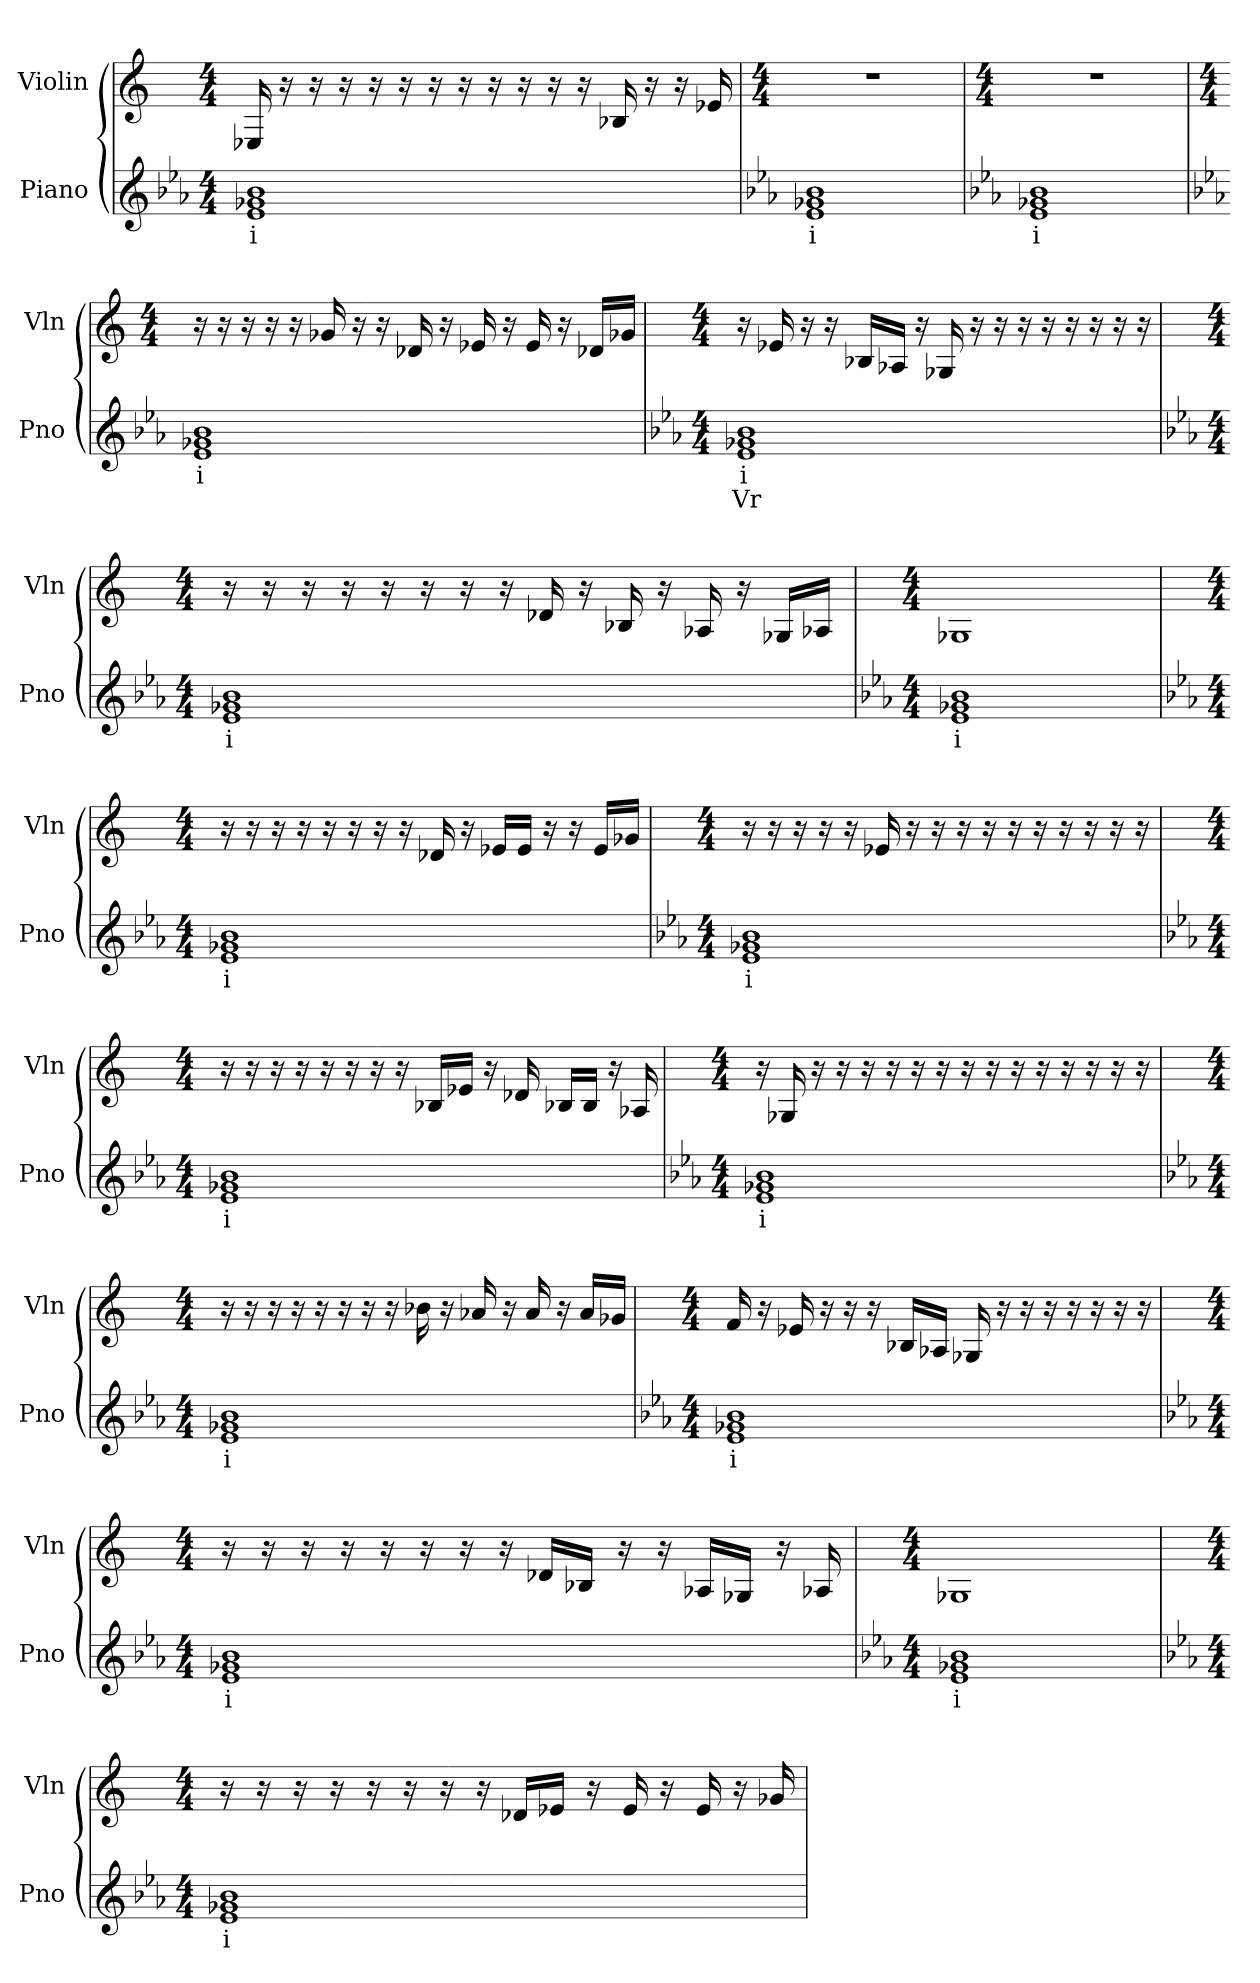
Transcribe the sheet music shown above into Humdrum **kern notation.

**kern	**text	**text	**kern
*part2	*part2	*part2	*part1
*staff2	*staff2	*staff2	*staff1
*I"Piano	*	*	*I"Violin
*I'Pno	*	*	*I'Vln
*k[b-e-a-]	*	*	*
*E-:	*	*	*
*M4/4	*	*	*M4/4
=	=	=	=
1e- 1g-X 1b-	i	.	16E-X
.	.	.	16r
.	.	.	16r
.	.	.	16r
.	.	.	16r
.	.	.	16r
.	.	.	16r
.	.	.	16r
.	.	.	16r
.	.	.	16r
.	.	.	16r
.	.	.	16r
.	.	.	16B-X
.	.	.	16r
.	.	.	16r
.	.	.	16e-X
=	=	=	=
*k[b-e-a-]	*	*	*
*E-:	*	*	*
*	*	*	*M4/4
1e- 1g-X 1b-	i	.	1r
=	=	=	=
*k[b-e-a-]	*	*	*
*E-:	*	*	*
*	*	*	*M4/4
1e- 1g-X 1b-	i	.	1r
=	=	=	=
*k[b-e-a-]	*	*	*
*E-:	*	*	*
*	*	*	*M4/4
1e- 1g-X 1b-	i	.	16r
.	.	.	16r
.	.	.	16r
.	.	.	16r
.	.	.	16r
.	.	.	16g-X
.	.	.	16r
.	.	.	16r
.	.	.	16d-X
.	.	.	16r
.	.	.	16e-X
.	.	.	16r
.	.	.	16e-
.	.	.	16r
.	.	.	16d-XLL
.	.	.	16g-XJJ
=	=	=	=
*k[b-e-a-]	*	*	*
*E-:	*	*	*
*M4/4	*	*	*M4/4
1e- 1g-X 1b-	i	Vr	16r
.	.	.	16e-X
.	.	.	16r
.	.	.	16r
.	.	.	16B-XLL
.	.	.	16A-XJJ
.	.	.	16r
.	.	.	16G-X
.	.	.	16r
.	.	.	16r
.	.	.	16r
.	.	.	16r
.	.	.	16r
.	.	.	16r
.	.	.	16r
.	.	.	16r
=	=	=	=
*k[b-e-a-]	*	*	*
*E-:	*	*	*
*M4/4	*	*	*M4/4
1e- 1g-X 1b-	i	.	16r
.	.	.	16r
.	.	.	16r
.	.	.	16r
.	.	.	16r
.	.	.	16r
.	.	.	16r
.	.	.	16r
.	.	.	16d-X
.	.	.	16r
.	.	.	16B-X
.	.	.	16r
.	.	.	16A-X
.	.	.	16r
.	.	.	16G-XLL
.	.	.	16A-XJJ
=	=	=	=
*k[b-e-a-]	*	*	*
*E-:	*	*	*
*M4/4	*	*	*M4/4
1e- 1g-X 1b-	i	.	1G-X
=	=	=	=
*k[b-e-a-]	*	*	*
*E-:	*	*	*
*M4/4	*	*	*M4/4
1e- 1g-X 1b-	i	.	16r
.	.	.	16r
.	.	.	16r
.	.	.	16r
.	.	.	16r
.	.	.	16r
.	.	.	16r
.	.	.	16r
.	.	.	16d-X
.	.	.	16r
.	.	.	16e-XLL
.	.	.	16e-JJ
.	.	.	16r
.	.	.	16r
.	.	.	16e-LL
.	.	.	16g-XJJ
=	=	=	=
*k[b-e-a-]	*	*	*
*E-:	*	*	*
*M4/4	*	*	*M4/4
1e- 1g-X 1b-	i	.	16r
.	.	.	16r
.	.	.	16r
.	.	.	16r
.	.	.	16r
.	.	.	16e-X
.	.	.	16r
.	.	.	16r
.	.	.	16r
.	.	.	16r
.	.	.	16r
.	.	.	16r
.	.	.	16r
.	.	.	16r
.	.	.	16r
.	.	.	16r
=	=	=	=
*k[b-e-a-]	*	*	*
*E-:	*	*	*
*M4/4	*	*	*M4/4
1e- 1g-X 1b-	i	.	16r
.	.	.	16r
.	.	.	16r
.	.	.	16r
.	.	.	16r
.	.	.	16r
.	.	.	16r
.	.	.	16r
.	.	.	16B-XLL
.	.	.	16e-XJJ
.	.	.	16r
.	.	.	16d-X
.	.	.	16B-XLL
.	.	.	16B-JJ
.	.	.	16r
.	.	.	16A-X
=	=	=	=
*k[b-e-a-]	*	*	*
*E-:	*	*	*
*M4/4	*	*	*M4/4
1e- 1g-X 1b-	i	.	16r
.	.	.	16G-X
.	.	.	16r
.	.	.	16r
.	.	.	16r
.	.	.	16r
.	.	.	16r
.	.	.	16r
.	.	.	16r
.	.	.	16r
.	.	.	16r
.	.	.	16r
.	.	.	16r
.	.	.	16r
.	.	.	16r
.	.	.	16r
=	=	=	=
*k[b-e-a-]	*	*	*
*E-:	*	*	*
*M4/4	*	*	*M4/4
1e- 1g-X 1b-	i	.	16r
.	.	.	16r
.	.	.	16r
.	.	.	16r
.	.	.	16r
.	.	.	16r
.	.	.	16r
.	.	.	16r
.	.	.	16b-X
.	.	.	16r
.	.	.	16a-X
.	.	.	16r
.	.	.	16a-
.	.	.	16r
.	.	.	16a-LL
.	.	.	16g-XJJ
=	=	=	=
*k[b-e-a-]	*	*	*
*E-:	*	*	*
*M4/4	*	*	*M4/4
1e- 1g-X 1b-	i	.	16f
.	.	.	16r
.	.	.	16e-X
.	.	.	16r
.	.	.	16r
.	.	.	16r
.	.	.	16B-XLL
.	.	.	16A-XJJ
.	.	.	16G-X
.	.	.	16r
.	.	.	16r
.	.	.	16r
.	.	.	16r
.	.	.	16r
.	.	.	16r
.	.	.	16r
=	=	=	=
*k[b-e-a-]	*	*	*
*E-:	*	*	*
*M4/4	*	*	*M4/4
1e- 1g-X 1b-	i	.	16r
.	.	.	16r
.	.	.	16r
.	.	.	16r
.	.	.	16r
.	.	.	16r
.	.	.	16r
.	.	.	16r
.	.	.	16d-XLL
.	.	.	16B-XJJ
.	.	.	16r
.	.	.	16r
.	.	.	16A-XLL
.	.	.	16G-XJJ
.	.	.	16r
.	.	.	16A-X
=	=	=	=
*k[b-e-a-]	*	*	*
*E-:	*	*	*
*M4/4	*	*	*M4/4
1e- 1g-X 1b-	i	.	1G-X
=	=	=	=
*k[b-e-a-]	*	*	*
*E-:	*	*	*
*M4/4	*	*	*M4/4
1e- 1g-X 1b-	i	.	16r
.	.	.	16r
.	.	.	16r
.	.	.	16r
.	.	.	16r
.	.	.	16r
.	.	.	16r
.	.	.	16r
.	.	.	16d-XLL
.	.	.	16e-XJJ
.	.	.	16r
.	.	.	16e-
.	.	.	16r
.	.	.	16e-
.	.	.	16r
.	.	.	16g-X
=	=	=	=
*-	*-	*-	*-
